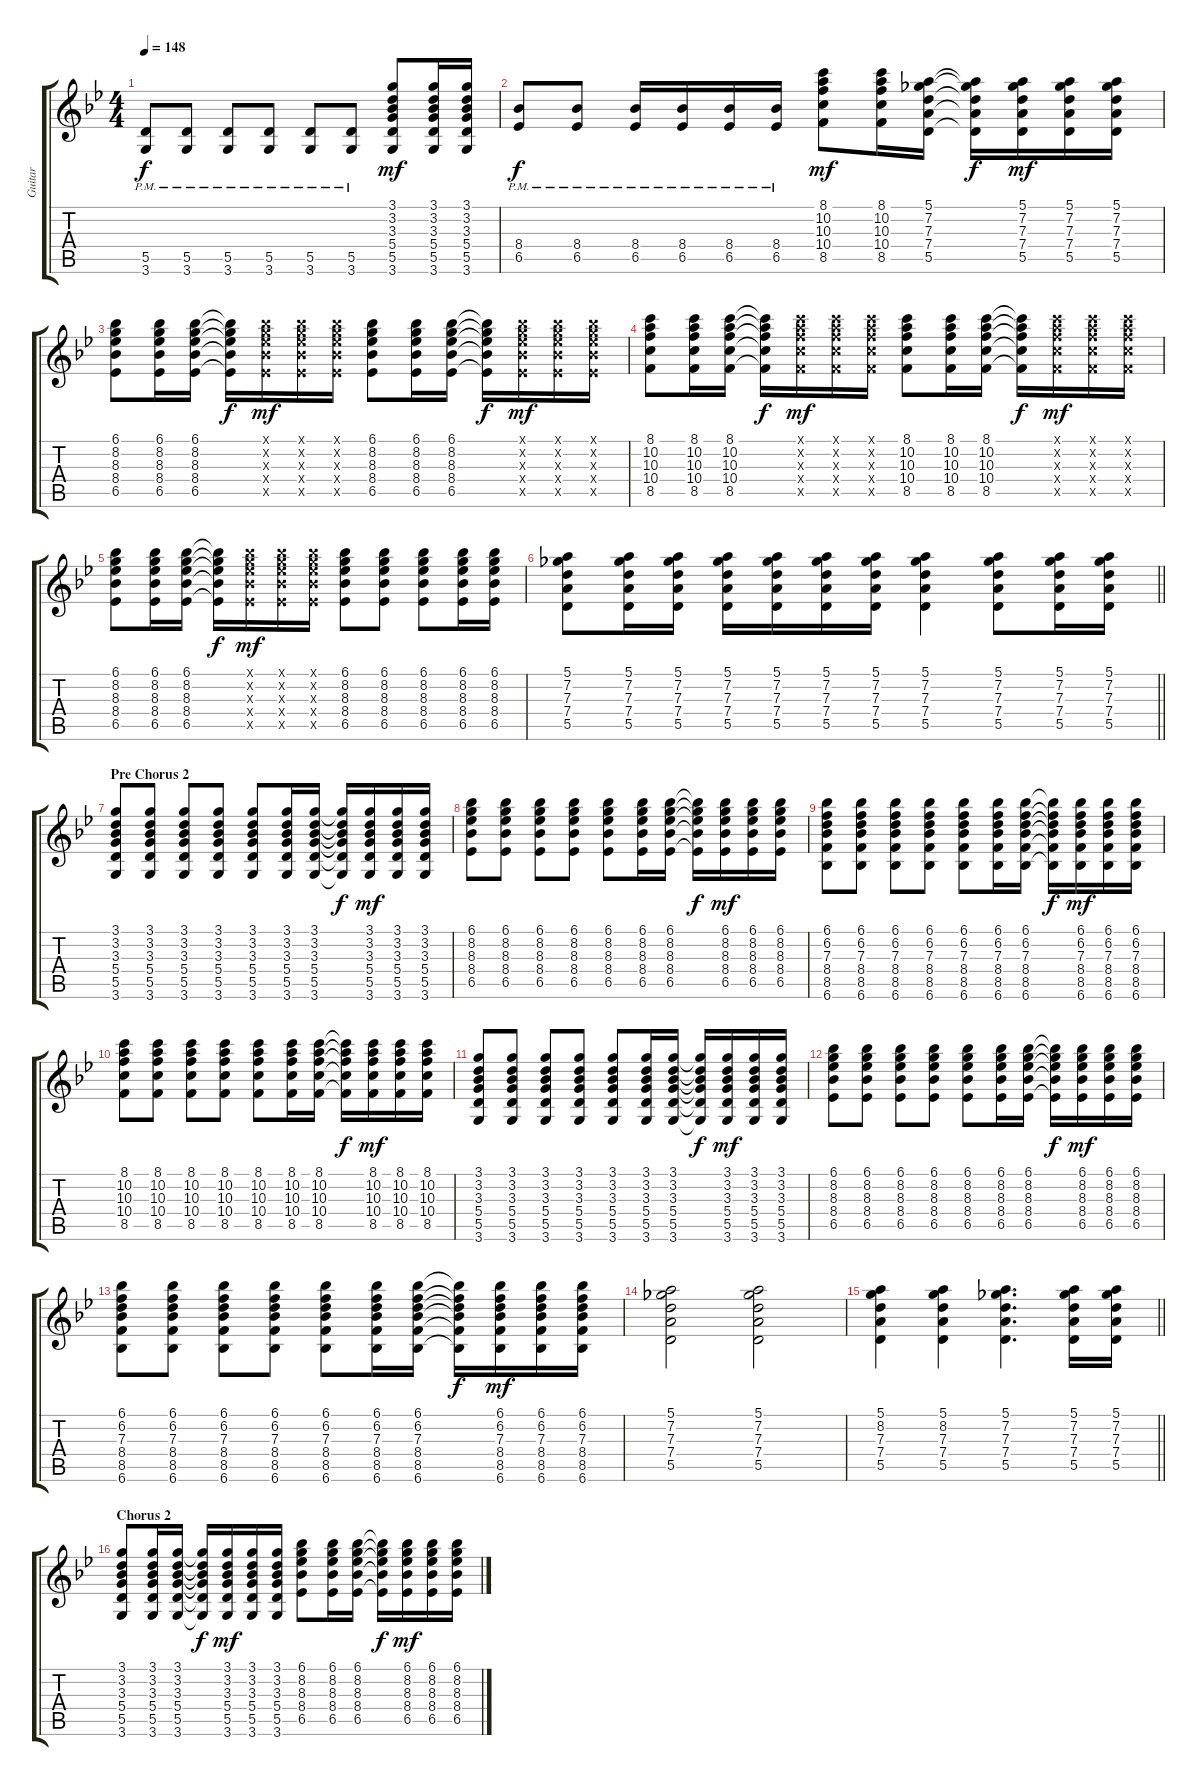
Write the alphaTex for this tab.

\track ("Guitar" "Guitar") {instrument distortionguitar}
\staff {score tabs}
\tuning (E4 B3 G3 D3 A2 E2) {hide}
\ts (4 4)
\tempo 148
\clef g2
\ks gminor
(5.5{pm} 3.6{pm}).8{dy f} (5.5{pm} 3.6{pm}).8 (5.5{pm} 3.6{pm}).8 (5.5{pm} 3.6{pm}).8 (5.5{pm} 3.6{pm}).8 (5.5{pm} 3.6{pm}).8 (3.1 3.2 3.3 5.4 5.5 3.6).8{dy mf} (3.1 3.2 3.3 5.4 5.5 3.6).16 (3.1 3.2 3.3 5.4 5.5 3.6).16 |
(8.4{pm} 6.5{pm}).8{dy f} (8.4{pm} 6.5{pm}).8 (8.4{pm} 6.5{pm}).16 (8.4{pm} 6.5{pm}).16 (8.4{pm} 6.5{pm}).16 (8.4{pm} 6.5{pm}).16 (8.1 10.2 10.3 10.4 8.5).8{dy mf} (8.1 10.2 10.3 10.4 8.5).16 (5.1 7.2 7.3 7.4 5.5).16 (5.1{t} 7.2{t} 7.3{t} 7.4{t} 5.5{t}).16{dy f} (5.1 7.2 7.3 7.4 5.5).16{dy mf} (5.1 7.2 7.3 7.4 5.5).16 (5.1 7.2 7.3 7.4 5.5).16 |
(6.1 8.2 8.3 8.4 6.5).8 (6.1 8.2 8.3 8.4 6.5).16 (6.1 8.2 8.3 8.4 6.5).16 (6.1{t} 8.2{t} 8.3{t} 8.4{t} 6.5{t}).16{dy f} (6.1{x} 8.2{x} 8.3{x} 8.4{x} 6.5{x}).16{dy mf} (6.1{x} 8.2{x} 8.3{x} 8.4{x} 6.5{x}).16 (6.1{x} 8.2{x} 8.3{x} 8.4{x} 6.5{x}).16 (6.1 8.2 8.3 8.4 6.5).8 (6.1 8.2 8.3 8.4 6.5).16 (6.1 8.2 8.3 8.4 6.5).16 (6.1{t} 8.2{t} 8.3{t} 8.4{t} 6.5{t}).16{dy f} (6.1{x} 8.2{x} 8.3{x} 8.4{x} 6.5{x}).16{dy mf} (6.1{x} 8.2{x} 8.3{x} 8.4{x} 6.5{x}).16 (6.1{x} 8.2{x} 8.3{x} 8.4{x} 6.5{x}).16 |
(8.1 10.2 10.3 10.4 8.5).8 (8.1 10.2 10.3 10.4 8.5).16 (8.1 10.2 10.3 10.4 8.5).16 (8.1{t} 10.2{t} 10.3{t} 10.4{t} 8.5{t}).16{dy f} (8.1{x} 10.2{x} 10.3{x} 10.4{x} 8.5{x}).16{dy mf} (8.1{x} 10.2{x} 10.3{x} 10.4{x} 8.5{x}).16 (8.1{x} 10.2{x} 10.3{x} 10.4{x} 8.5{x}).16 (8.1 10.2 10.3 10.4 8.5).8 (8.1 10.2 10.3 10.4 8.5).16 (8.1 10.2 10.3 10.4 8.5).16 (8.1{t} 10.2{t} 10.3{t} 10.4{t} 8.5{t}).16{dy f} (8.1{x} 10.2{x} 10.3{x} 10.4{x} 8.5{x}).16{dy mf} (8.1{x} 10.2{x} 10.3{x} 10.4{x} 8.5{x}).16 (8.1{x} 10.2{x} 10.3{x} 10.4{x} 8.5{x}).16 |
(6.1 8.2 8.3 8.4 6.5).8 (6.1 8.2 8.3 8.4 6.5).16 (6.1 8.2 8.3 8.4 6.5).16 (6.1{t} 8.2{t} 8.3{t} 8.4{t} 6.5{t}).16{dy f} (6.1{x} 8.2{x} 8.3{x} 8.4{x} 6.5{x}).16{dy mf} (6.1{x} 8.2{x} 8.3{x} 8.4{x} 6.5{x}).16 (6.1{x} 8.2{x} 8.3{x} 8.4{x} 6.5{x}).16 (6.1 8.2 8.3 8.4 6.5).8 (6.1 8.2 8.3 8.4 6.5).8 (6.1 8.2 8.3 8.4 6.5).8 (6.1 8.2 8.3 8.4 6.5).16 (6.1 8.2 8.3 8.4 6.5).16 |
\barLineRight lightlight
(5.1 7.2 7.3 7.4 5.5).8 (5.1 7.2 7.3 7.4 5.5).16 (5.1 7.2 7.3 7.4 5.5).16 (5.1 7.2 7.3 7.4 5.5).16 (5.1 7.2 7.3 7.4 5.5).16 (5.1 7.2 7.3 7.4 5.5).16 (5.1 7.2 7.3 7.4 5.5).16 (5.1 7.2 7.3 7.4 5.5).4 (5.1 7.2 7.3 7.4 5.5).8 (5.1 7.2 7.3 7.4 5.5).16 (5.1 7.2 7.3 7.4 5.5).16 |
\section ("" "Pre Chorus 2")
(3.1 3.2 3.3 5.4 5.5 3.6).8 (3.1 3.2 3.3 5.4 5.5 3.6).8 (3.1 3.2 3.3 5.4 5.5 3.6).8 (3.1 3.2 3.3 5.4 5.5 3.6).8 (3.1 3.2 3.3 5.4 5.5 3.6).8 (3.1 3.2 3.3 5.4 5.5 3.6).16 (3.1 3.2 3.3 5.4 5.5 3.6).16 (3.1{t} 3.2{t} 3.3{t} 5.4{t} 5.5{t} 3.6{t}).16{dy f} (3.1 3.2 3.3 5.4 5.5 3.6).16{dy mf} (3.1 3.2 3.3 5.4 5.5 3.6).16 (3.1 3.2 3.3 5.4 5.5 3.6).16 |
(6.1 8.2 8.3 8.4 6.5).8 (6.1 8.2 8.3 8.4 6.5).8 (6.1 8.2 8.3 8.4 6.5).8 (6.1 8.2 8.3 8.4 6.5).8 (6.1 8.2 8.3 8.4 6.5).8 (6.1 8.2 8.3 8.4 6.5).16 (6.1 8.2 8.3 8.4 6.5).16 (6.1{t} 8.2{t} 8.3{t} 8.4{t} 6.5{t}).16{dy f} (6.1 8.2 8.3 8.4 6.5).16{dy mf} (6.1 8.2 8.3 8.4 6.5).16 (6.1 8.2 8.3 8.4 6.5).16 |
(6.1 6.2 7.3 8.4 8.5 6.6).8 (6.1 6.2 7.3 8.4 8.5 6.6).8 (6.1 6.2 7.3 8.4 8.5 6.6).8 (6.1 6.2 7.3 8.4 8.5 6.6).8 (6.1 6.2 7.3 8.4 8.5 6.6).8 (6.1 6.2 7.3 8.4 8.5 6.6).16 (6.1 6.2 7.3 8.4 8.5 6.6).16 (6.1{t} 6.2{t} 7.3{t} 8.4{t} 8.5{t} 6.6{t}).16{dy f} (6.1 6.2 7.3 8.4 8.5 6.6).16{dy mf} (6.1 6.2 7.3 8.4 8.5 6.6).16 (6.1 6.2 7.3 8.4 8.5 6.6).16 |
(8.1 10.2 10.3 10.4 8.5).8 (8.1 10.2 10.3 10.4 8.5).8 (8.1 10.2 10.3 10.4 8.5).8 (8.1 10.2 10.3 10.4 8.5).8 (8.1 10.2 10.3 10.4 8.5).8 (8.1 10.2 10.3 10.4 8.5).16 (8.1 10.2 10.3 10.4 8.5).16 (8.1{t} 10.2{t} 10.3{t} 10.4{t} 8.5{t}).16{dy f} (8.1 10.2 10.3 10.4 8.5).16{dy mf} (8.1 10.2 10.3 10.4 8.5).16 (8.1 10.2 10.3 10.4 8.5).16 |
(3.1 3.2 3.3 5.4 5.5 3.6).8 (3.1 3.2 3.3 5.4 5.5 3.6).8 (3.1 3.2 3.3 5.4 5.5 3.6).8 (3.1 3.2 3.3 5.4 5.5 3.6).8 (3.1 3.2 3.3 5.4 5.5 3.6).8 (3.1 3.2 3.3 5.4 5.5 3.6).16 (3.1 3.2 3.3 5.4 5.5 3.6).16 (3.1{t} 3.2{t} 3.3{t} 5.4{t} 5.5{t} 3.6{t}).16{dy f} (3.1 3.2 3.3 5.4 5.5 3.6).16{dy mf} (3.1 3.2 3.3 5.4 5.5 3.6).16 (3.1 3.2 3.3 5.4 5.5 3.6).16 |
(6.1 8.2 8.3 8.4 6.5).8 (6.1 8.2 8.3 8.4 6.5).8 (6.1 8.2 8.3 8.4 6.5).8 (6.1 8.2 8.3 8.4 6.5).8 (6.1 8.2 8.3 8.4 6.5).8 (6.1 8.2 8.3 8.4 6.5).16 (6.1 8.2 8.3 8.4 6.5).16 (6.1{t} 8.2{t} 8.3{t} 8.4{t} 6.5{t}).16{dy f} (6.1 8.2 8.3 8.4 6.5).16{dy mf} (6.1 8.2 8.3 8.4 6.5).16 (6.1 8.2 8.3 8.4 6.5).16 |
(6.1 6.2 7.3 8.4 8.5 6.6).8 (6.1 6.2 7.3 8.4 8.5 6.6).8 (6.1 6.2 7.3 8.4 8.5 6.6).8 (6.1 6.2 7.3 8.4 8.5 6.6).8 (6.1 6.2 7.3 8.4 8.5 6.6).8 (6.1 6.2 7.3 8.4 8.5 6.6).16 (6.1 6.2 7.3 8.4 8.5 6.6).16 (6.1{t} 6.2{t} 7.3{t} 8.4{t} 8.5{t} 6.6{t}).16{dy f} (6.1 6.2 7.3 8.4 8.5 6.6).16{dy mf} (6.1 6.2 7.3 8.4 8.5 6.6).16 (6.1 6.2 7.3 8.4 8.5 6.6).16 |
(5.1 7.2 7.3 7.4 5.5).2 (5.1 7.2 7.3 7.4 5.5).2 |
\barLineRight lightlight
(5.1 8.2 7.3 7.4 5.5).4 (5.1 8.2 7.3 7.4 5.5).4 (5.1 7.2 7.3 7.4 5.5).4{d} (5.1 7.2 7.3 7.4 5.5).16 (5.1 7.2 7.3 7.4 5.5).16 |
\section ("" "Chorus 2")
(3.1 3.2 3.3 5.4 5.5 3.6).8 (3.1 3.2 3.3 5.4 5.5 3.6).16 (3.1 3.2 3.3 5.4 5.5 3.6).16 (3.1{t} 3.2{t} 3.3{t} 5.4{t} 5.5{t} 3.6{t}).16{dy f} (3.1 3.2 3.3 5.4 5.5 3.6).16{dy mf} (3.1 3.2 3.3 5.4 5.5 3.6).16 (3.1 3.2 3.3 5.4 5.5 3.6).16 (6.1 8.2 8.3 8.4 6.5).8 (6.1 8.2 8.3 8.4 6.5).16 (6.1 8.2 8.3 8.4 6.5).16 (6.1{t} 8.2{t} 8.3{t} 8.4{t} 6.5{t}).16{dy f} (6.1 8.2 8.3 8.4 6.5).16{dy mf} (6.1 8.2 8.3 8.4 6.5).16 (6.1 8.2 8.3 8.4 6.5).16
